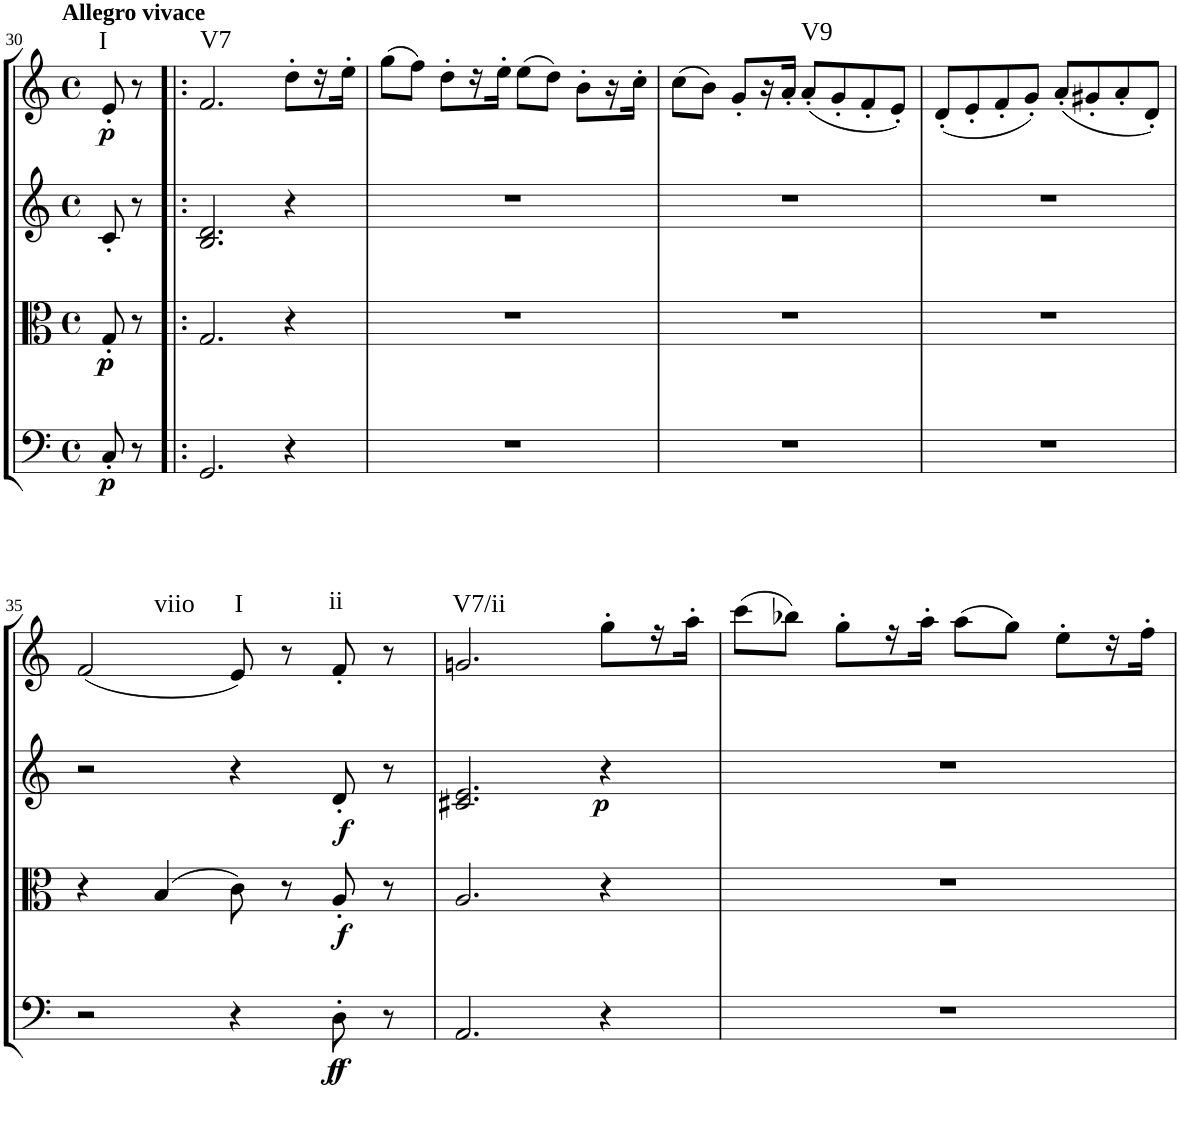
**kern	**dynam	**kern	**dynam	**kern	**dynam	**kern	**dynam	**harte
*part4	*part4	*part3	*part3	*part2	*part2	*part1	*part1	*part1
*staff4	*staff4	*staff3	*staff3	*staff2	*staff2	*staff1	*staff1	*
*I"Cello	*	*I"Viola	*	*I"2nd Violin	*	*I"1st Violin	*	*
*	*	*I'Vla	*	*I'Vln	*	*I'Vln	*	*
!!LO:PB:g=z
*clefF4	*	*clefC3	*	*clefG2	*	*clefG2	*	*
*k[]	*	*k[]	*	*k[]	*	*k[]	*	*
*M4/4	*	*M4/4	*	*M4/4	*	*M4/4	*	*
*met(c)	*	*met(c)	*	*met(c)	*	*met(c)	*	*
=30	=30	=30	=30	=30	=30	=30	=30	=30
!	!	!	!	!	!	!LO:TX:a:B:t=Allegro vivace	!	!
!	!LO:DY:b	!	!LO:DY:b	!	!	!	!	!
!	!	!	!LO:DY:n=1:b	!	!	!	!LO:DY:b	!LO:H:kt=I
8C'/	p	8G'/	p p	8c'/	.	8e'/	p	N
8r	.	8r	.	8r	.	8r	.	.
=31!|:	=31!|:	=31!|:	=31!|:	=31!|:	=31!|:	=31!|:	=31!|:	=31!|:
!	!	!	!	!	!	!	!	!LO:H:kt=V7
2.GG/	.	2.G/	.	2.B/ 2.d/	.	2.f/	.	N
4r	.	4r	.	4r	.	8dd'\L	.	.
.	.	.	.	.	.	16r	.	.
.	.	.	.	.	.	16ee'\JJ	.	.
=32	=32	=32	=32	=32	=32	=32	=32	=32
1r	.	1r	.	1r	.	(8gg\L	.	.
.	.	.	.	.	.	8ff\J)	.	.
.	.	.	.	.	.	8dd'\L	.	.
.	.	.	.	.	.	16r	.	.
.	.	.	.	.	.	16ee'\JJ	.	.
.	.	.	.	.	.	(8ee\L	.	.
.	.	.	.	.	.	8dd\J)	.	.
.	.	.	.	.	.	8b'\L	.	.
.	.	.	.	.	.	16r	.	.
.	.	.	.	.	.	16cc'\JJ	.	.
=33	=33	=33	=33	=33	=33	=33	=33	=33
1r	.	1r	.	1r	.	(8cc\L	.	.
.	.	.	.	.	.	8b\J)	.	.
.	.	.	.	.	.	8g'/L	.	.
.	.	.	.	.	.	16r	.	.
.	.	.	.	.	.	16a'/JJ	.	.
!	!	!	!	!	!	!	!	!LO:H:kt=V9
.	.	.	.	.	.	(8a'/L	.	N
.	.	.	.	.	.	8g'/	.	.
.	.	.	.	.	.	8f'/	.	.
.	.	.	.	.	.	8e'/J)	.	.
=34	=34	=34	=34	=34	=34	=34	=34	=34
1r	.	1r	.	1r	.	(8d'/L	.	.
.	.	.	.	.	.	8e'/	.	.
.	.	.	.	.	.	8f'/	.	.
.	.	.	.	.	.	8g'/J)	.	.
.	.	.	.	.	.	(8a'/L	.	.
.	.	.	.	.	.	8g#X'/	.	.
.	.	.	.	.	.	8a'/	.	.
.	.	.	.	.	.	8d'/J)	.	.
!!LO:LB:g=z
=35	=35	=35	=35	=35	=35	=35	=35	=35
!	!	!	!	!	!	!	!	!LO:H:kt=viio
2r	.	4r	.	2r	.	(2f/	.	N
.	.	(4B/	.	.	.	.	.	.
!	!	!	!	!	!	!	!	!LO:H:kt=I
4r	.	8c\)	.	4r	.	8e/)	.	N
.	.	8r	.	.	.	8r	.	.
!	!LO:DY:b	!	!	!	!	!	!	!
!	!LO:DY:n=1:b	!	!LO:DY:b	!	!LO:DY:b	!	!	!LO:H:kt=ii
8D'\	f f	8A'/	f	8d'/	f	8f'/	.	N
8r	.	8r	.	8r	.	8r	.	.
=36	=36	=36	=36	=36	=36	=36	=36	=36
!	!	!	!	!	!	!	!	!LO:H:kt=V7/ii
2.AA/	.	2.A/	.	2.c#X/ 2.e/	.	2.gn/	.	N
!	!	!	!	!	!LO:DY:b	!	!	!
4r	.	4r	.	4r	p	8gg'\L	.	.
.	.	.	.	.	.	16r	.	.
.	.	.	.	.	.	16aa'\JJ	.	.
=37	=37	=37	=37	=37	=37	=37	=37	=37
1r	.	1r	.	1r	.	(8ccc\L	.	.
.	.	.	.	.	.	8bb-X\J)	.	.
.	.	.	.	.	.	8gg'\L	.	.
.	.	.	.	.	.	16r	.	.
.	.	.	.	.	.	16aa'\JJ	.	.
.	.	.	.	.	.	(8aa\L	.	.
.	.	.	.	.	.	8gg\J)	.	.
.	.	.	.	.	.	8ee'\L	.	.
.	.	.	.	.	.	16r	.	.
.	.	.	.	.	.	16ff'\JJ	.	.
=	=	=	=	=	=	=	=	=
*-	*-	*-	*-	*-	*-	*-	*-	*-
